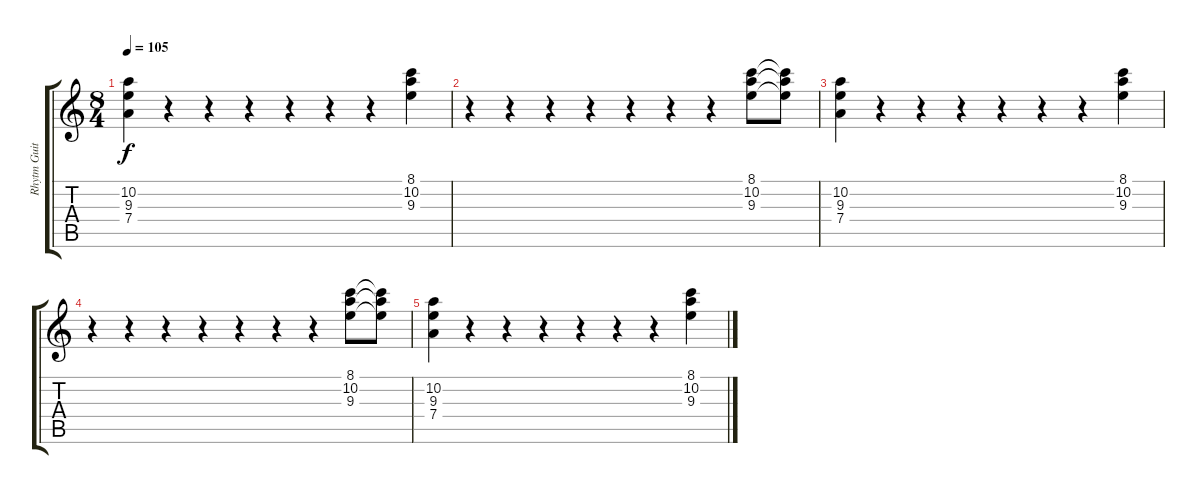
\track ("Rhytm Guitar 2" "Rhytm Guit") {instrument overdrivenguitar}
\staff {score tabs}
\tuning (E4 B3 G3 D3 A2 E2) {hide}
\ts (8 4)
\tempo 105
\clef g2
\ks c
(10.2 9.3 7.4).4{dy f} r.4 r.4 r.4 r.4 r.4 r.4 (8.1 10.2 9.3).4 |
r.4 r.4 r.4 r.4 r.4 r.4 r.4 (8.1 10.2 9.3).8 (8.1{t} 10.2{t} 9.3{t}).8 |
(10.2 9.3 7.4).4 r.4 r.4 r.4 r.4 r.4 r.4 (8.1 10.2 9.3).4 |
r.4 r.4 r.4 r.4 r.4 r.4 r.4 (8.1 10.2 9.3).8 (8.1{t} 10.2{t} 9.3{t}).8 |
(10.2 9.3 7.4).4 r.4 r.4 r.4 r.4 r.4 r.4 (8.1 10.2 9.3).4
